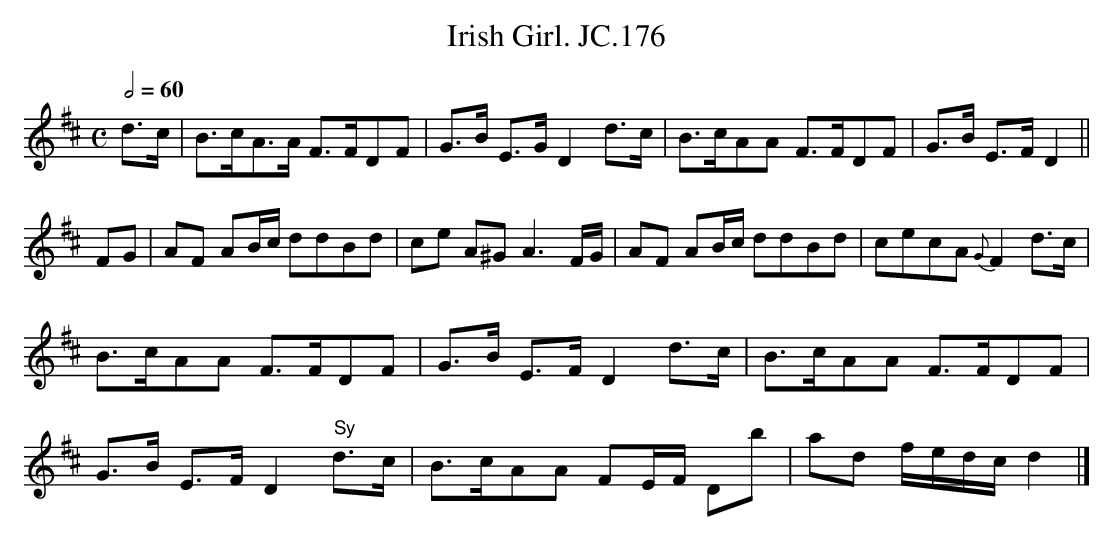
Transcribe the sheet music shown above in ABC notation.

X:1
T:Irish Girl. JC.176
M:C
L:1/8
Q:2/4=60
K:D
d>c|\\
B>cA>A F>FDF|G>B E>GD2d>c|B>cAA F>FDF|G>B E>FD2||
FG|AF AB/c/ ddBd|ce A^GA3F/G/|AF AB/c/ ddBd|cecA {G}F2d>c|
B>cAA F>FDF|G>B E>FD2d>c|B>cAA F>FDF|
G>B E>FD2" Sy"d>c|B>cAA FE/F/ Db|ad f/e/d/c/d2|]
